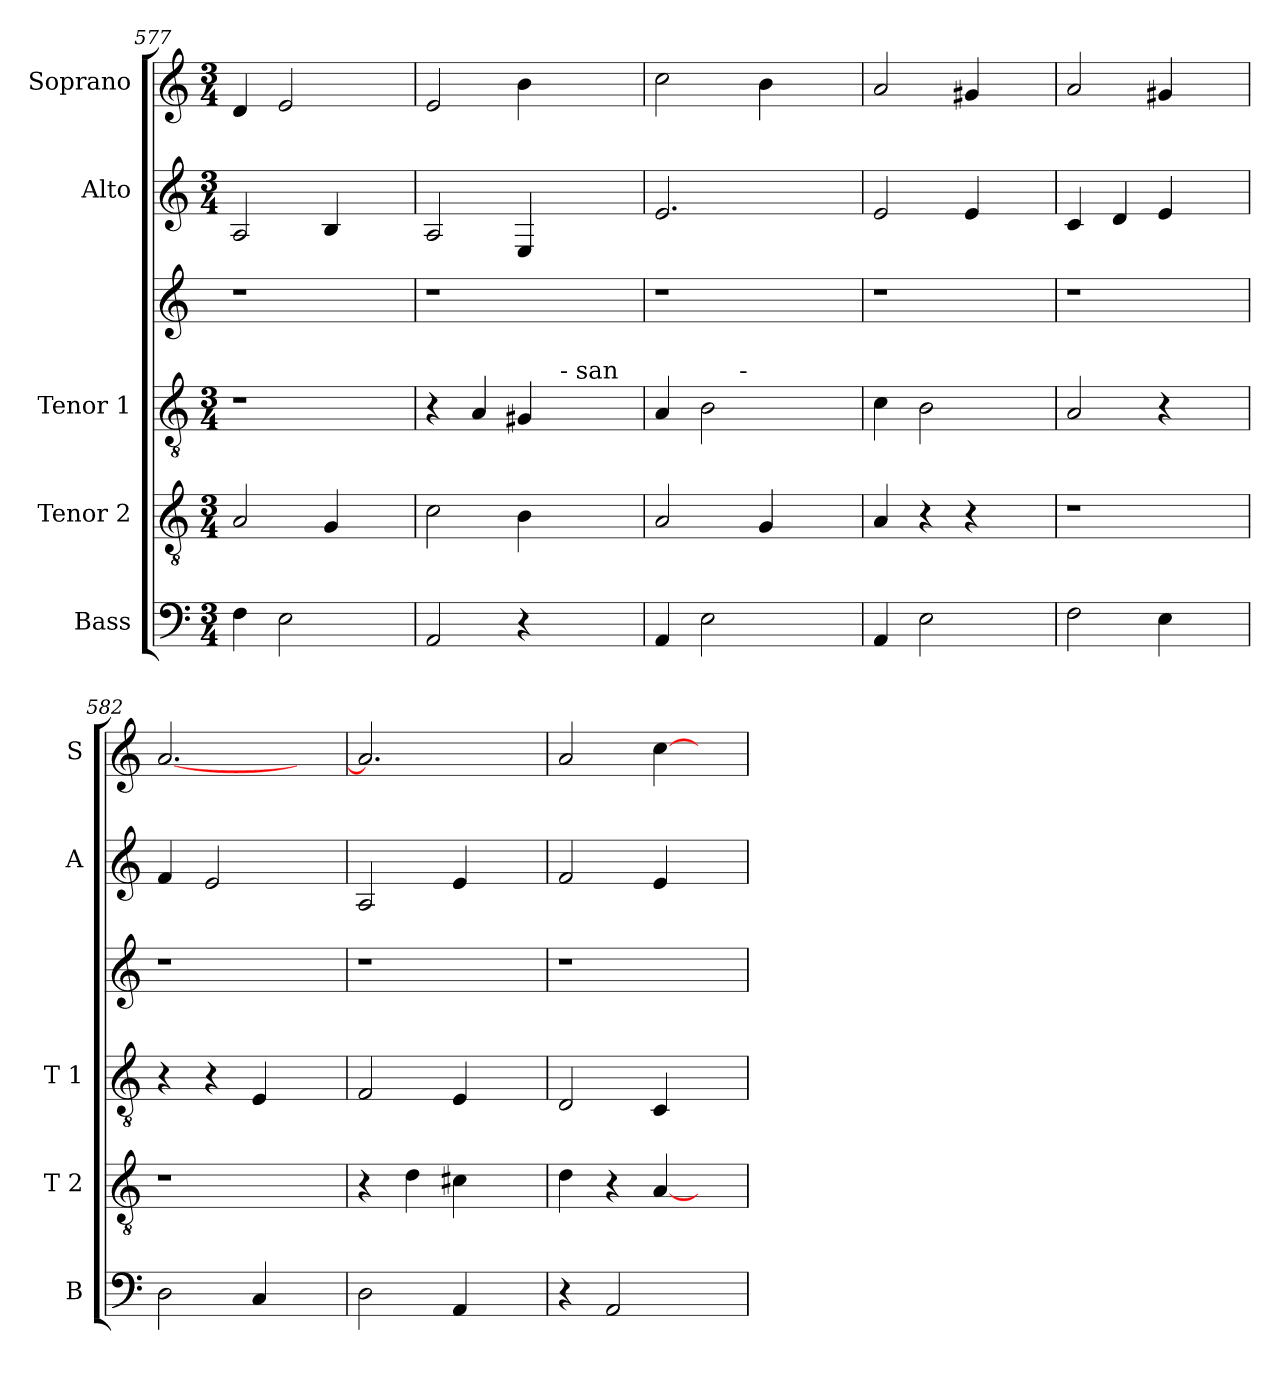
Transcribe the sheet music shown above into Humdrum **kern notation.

**kern	**kern	**kern	**kern	**kern	**kern
*part6	*part5	*part4	*part3	*part2	*part1
*staff6	*staff5	*staff4	*staff3	*staff2	*staff1
*I"Bass	*I"Tenor 2	*I"Tenor 1	*	*I"Alto	*I"Soprano
*I'B	*I'T 2	*I'T 1	*	*I'A	*I'S
*clefF4	*clefGv2	*clefGv2	*clefG2	*clefG2	*clefG2
*k[]	*k[]	*k[]	*k[]	*k[]	*k[]
*C:	*C:	*C:	*C:	*C:	*C:
*M3/4	*M3/4	*M3/4	*	*M3/4	*M3/4
=577	=577	=577	=577	=577	=577
!	!	!LO:N:vis=1	!	!	!
4F\	2A/	2.r	1r	2A/	4d/
2E\	.	.	.	.	2e/
.	4G/	.	.	4B/	.
4ryy	4ryy	4ryy	.	4ryy	4ryy
!!LO:LB:g=z
=578	=578	=578	=578	=578	=578
*	*	*^	*	*	*
2AA/	2c\	4r	2ryy	1r	2A/	2e/
.	.	4A/	.	.	.	.
4r	4B\	4G#X/	8ryy	.	4E</	4b\
.	.	.	32ryy	.	.	.
!	!	!	!LO:TX:a:t=- san	!	!	!
.	.	.	4ryy	.	.	.
4ryy	4ryy	4ryy	.	.	4ryy	4ryy
.	.	.	16.ryy	.	.	.
=579	=579	=579	=579	=579	=579	=579
4AA/	2A/	4A/	4..ryy	1r	2.e/	2cc\
2E\	.	2B\	.	.	.	.
!	!	!	!LO:TX:a:t=-	!	!	!
.	.	.	2ryy	.	.	.
.	4G/	.	.	.	.	4b\
4ryy	4ryy	4ryy	.	.	4ryy	4ryy
.	.	.	16ryy	.	.	.
*	*	*v	*v	*	*	*
=580	=580	=580	=580	=580	=580
4AA/	4A/	4c\	1r	2e/	2a/
2E\	4r	2B\	.	.	.
.	4r	.	.	4e/	4g#X/
4ryy	4ryy	4ryy	.	4ryy	4ryy
=581	=581	=581	=581	=581	=581
!	!LO:N:vis=1	!	!	!	!
2F\	2.r	2A/	1r	4c/	2a/
.	.	.	.	4d/	.
4E\	.	4r	.	4e/	4g#X/
4ryy	4ryy	4ryy	.	4ryy	4ryy
=582	=582	=582	=582	=582	=582
!	!LO:N:vis=1	!	!	!	!
2D\	2.r	4r	1r	4f/	[<2.a/
.	.	4r	.	2e/	.
4C/	.	4E/	.	.	.
4ryy	4ryy	4ryy	.	4ryy	4ryy
=583	=583	=583	=583	=583	=583
2D\	4r	2F/	1r	2A/	2.a/]
.	4d\	.	.	.	.
4AA/	4c#X\	4E/	.	4e/	.
4ryy	4ryy	4ryy	.	4ryy	4ryy
=584	=584	=584	=584	=584	=584
4r	4d\	2D/	1r	2f/	2a/
2AA/	4r	.	.	.	.
.	[<4A/	4C/	.	4e/	[>4cc\
4ryy	4ryy	4ryy	.	4ryy	4ryy
=	=	=	=	=	=
*-	*-	*-	*-	*-	*-
